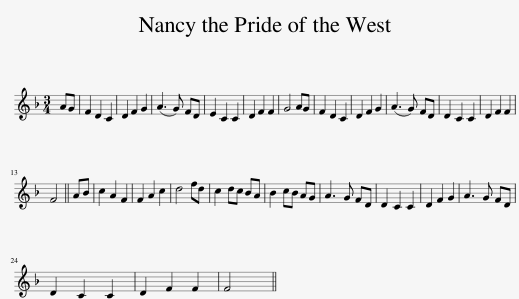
X:1
L:1/8
M:3/4
I:linebreak $
K:F
V:1 treble
V:1
 AG | F2 D2 C2 | D2 F2 G2 | (A3 G) FD | E2 C2 C2 | %5
 D2 F2 F2 | G4 AG | F2 D2 C2 | D2 F2 G2 | (A3 G) FD | %10
 D2 C2 C2 | D2 F2 F2 |$ F4 || AB | c2 A2 F2 | %15
 F2 A2 c2 | d4 fd | c2 dc BA | B2 cB AG | A3 G FD | %20
 D2 C2 C2 | D2 F2 G2 | A3 G FD |$ D2 C2 C2 | D2 F2 F2 | %25
 F4 || %26
